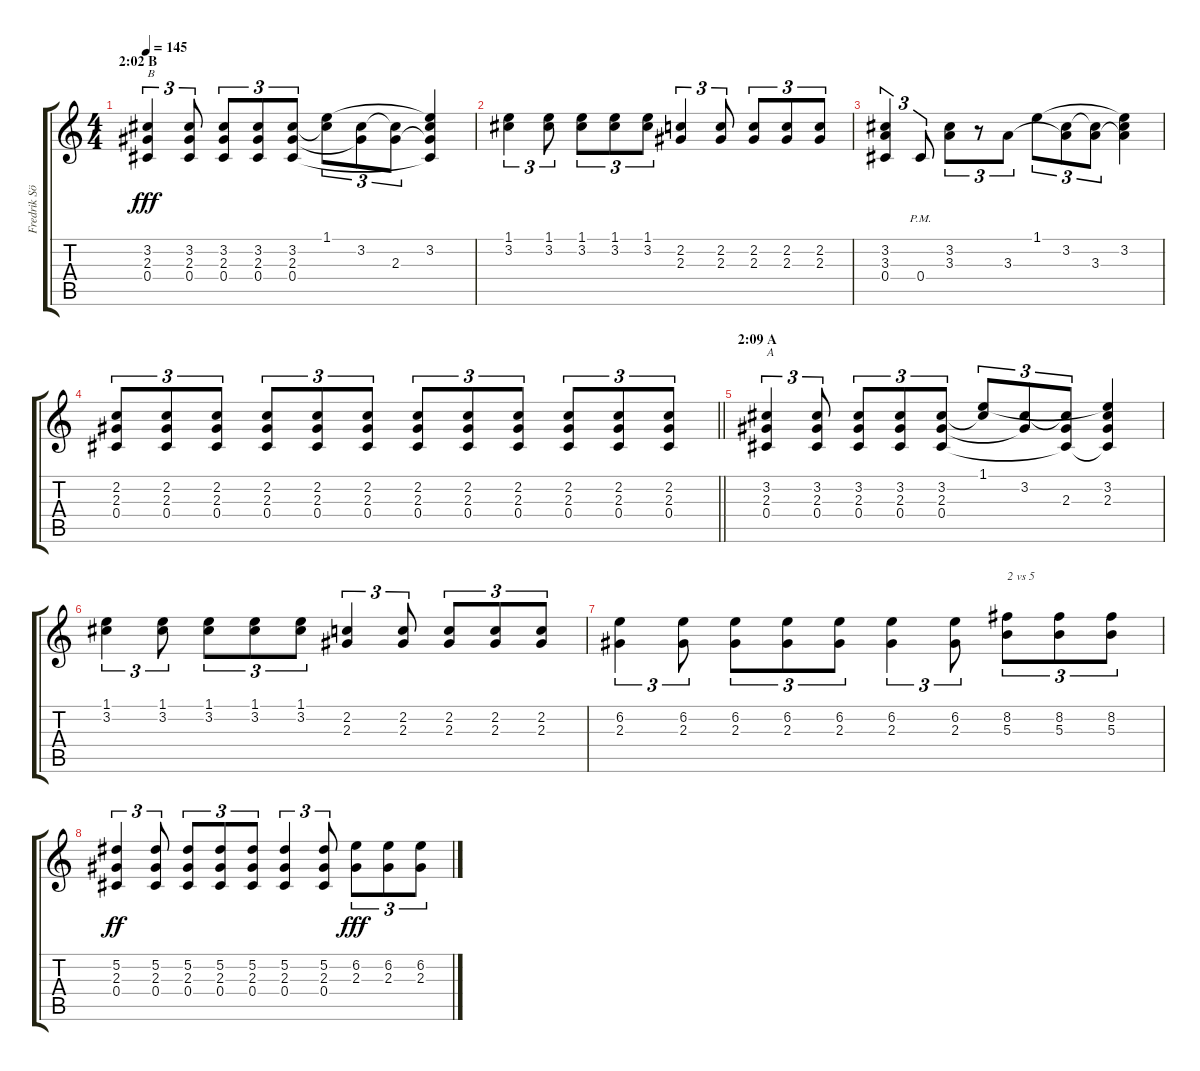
\track ("Fredrik Söderberg (D# Tuning)" "Fredrik Sö") {instrument distortionguitar}
\staff {score tabs}
\tuning (Eb4 Bb3 Gb3 Db3 Ab2 Eb2) {hide}
\ts (4 4)
\section ("" "2:02 B")
\tempo 145
\clef g2
\ks c
(3.2 2.3 0.4).4{tu (3 2) txt "B" dy fff} (3.2 2.3 0.4).8{tu (3 2)} (3.2 2.3 0.4).8{tu (3 2)} (3.2 2.3 0.4).8{tu (3 2)} (3.2 2.3 0.4).8{tu (3 2)} (1.1 3.2{t}).8{tu (3 2)} (3.2 2.3{t}).8{tu (3 2)} (3.2{t} 2.3).8{tu (3 2)} (1.1{t} 3.2 2.3{t} 0.4{t}).4 |
(1.1 3.2).4{tu (3 2)} (1.1 3.2).8{tu (3 2)} (1.1 3.2).8{tu (3 2)} (1.1 3.2).8{tu (3 2)} (1.1 3.2).8{tu (3 2)} (2.2 2.3).4{tu (3 2)} (2.2 2.3).8{tu (3 2)} (2.2 2.3).8{tu (3 2)} (2.2 2.3).8{tu (3 2)} (2.2 2.3).8{tu (3 2)} |
(3.2 3.3 0.4).4{tu (3 2)} 0.4{pm}.8{tu (3 2)} (3.2 3.3).8{tu (3 2)} r.8{tu (3 2)} 3.3.8{tu (3 2)} 1.1.8{tu (3 2)} (3.2 3.3{t}).8{tu (3 2)} (3.2{t} 3.3).8{tu (3 2)} (1.1{t} 3.2 3.3{t}).4 |
\barLineRight lightlight
(2.2 2.3 0.4).8{tu (3 2)} (2.2 2.3 0.4).8{tu (3 2)} (2.2 2.3 0.4).8{tu (3 2)} (2.2 2.3 0.4).8{tu (3 2)} (2.2 2.3 0.4).8{tu (3 2)} (2.2 2.3 0.4).8{tu (3 2)} (2.2 2.3 0.4).8{tu (3 2)} (2.2 2.3 0.4).8{tu (3 2)} (2.2 2.3 0.4).8{tu (3 2)} (2.2 2.3 0.4).8{tu (3 2)} (2.2 2.3 0.4).8{tu (3 2)} (2.2 2.3 0.4).8{tu (3 2)} |
\section ("" "2:09 A")
(3.2 2.3 0.4).4{tu (3 2) txt "A"} (3.2 2.3 0.4).8{tu (3 2)} (3.2 2.3 0.4).8{tu (3 2)} (3.2 2.3 0.4).8{tu (3 2)} (3.2 2.3 0.4).8{tu (3 2)} (1.1 3.2{t}).8{tu (3 2)} (3.2 2.3{t}).8{tu (3 2)} (3.2{t} 2.3 0.4{t}).8{tu (3 2)} (1.1{t} 3.2 2.3 0.4{t}).4 |
(1.1 3.2).4{tu (3 2)} (1.1 3.2).8{tu (3 2)} (1.1 3.2).8{tu (3 2)} (1.1 3.2).8{tu (3 2)} (1.1 3.2).8{tu (3 2)} (2.2 2.3).4{tu (3 2)} (2.2 2.3).8{tu (3 2)} (2.2 2.3).8{tu (3 2)} (2.2 2.3).8{tu (3 2)} (2.2 2.3).8{tu (3 2)} |
(6.2 2.3).4{tu (3 2)} (6.2 2.3).8{tu (3 2)} (6.2 2.3).8{tu (3 2)} (6.2 2.3).8{tu (3 2)} (6.2 2.3).8{tu (3 2)} (6.2 2.3).4{tu (3 2)} (6.2 2.3).8{tu (3 2)} (8.2 5.3).8{tu (3 2) txt "2 vs 5"} (8.2 5.3).8{tu (3 2)} (8.2 5.3).8{tu (3 2)} |
(5.2 2.3 0.4).4{tu (3 2) dy ff} (5.2 2.3 0.4).8{tu (3 2)} (5.2 2.3 0.4).8{tu (3 2)} (5.2 2.3 0.4).8{tu (3 2)} (5.2 2.3 0.4).8{tu (3 2)} (5.2 2.3 0.4).4{tu (3 2)} (5.2 2.3 0.4).8{tu (3 2)} (6.2 2.3).8{tu (3 2) dy fff} (6.2 2.3).8{tu (3 2)} (6.2 2.3).8{tu (3 2)}
